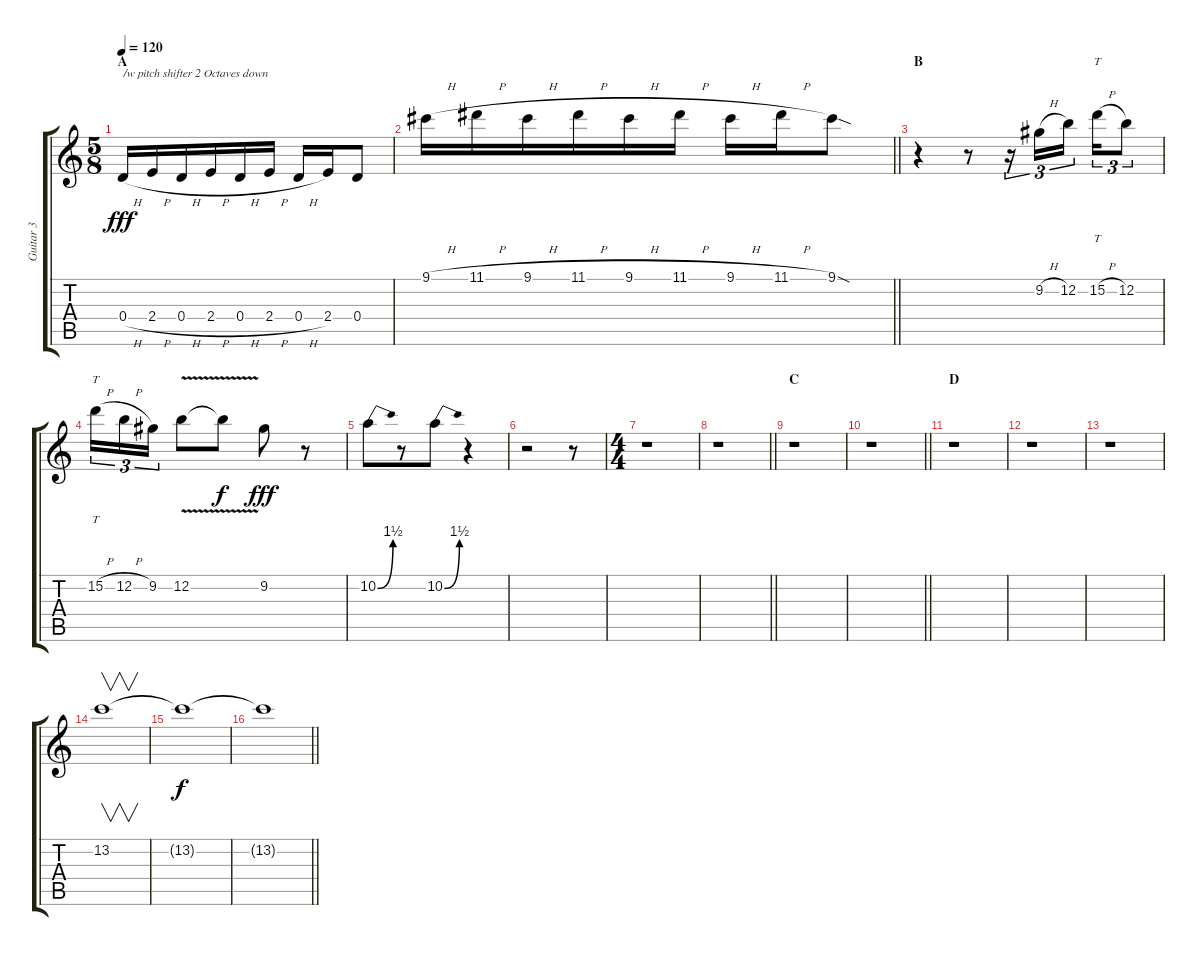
\track ("Guitar 3" "Guitar 3") {instrument distortionguitar}
\staff {score tabs}
\tuning (E4 B3 G3 D3 A2 E2) {hide}
\ts (5 8)
\section ("" "A")
\tempo 120
\tempo 150
\tempo 120
\clef g2
\ks c
0.4{h}.16{txt "/w pitch shifter 2 Octaves down" dy fff volume 0 instrument distortionguitar} 2.4{h}.16 0.4{h}.16 2.4{h}.16 0.4{h}.16 2.4{h}.16 0.4{h}.16 2.4.16 0.4.8 |
\barLineRight lightlight
9.1{h}.16{volume 13} 11.1{h}.16 9.1{h}.16 11.1{h}.16 9.1{h}.16 11.1{h}.16 9.1{h}.16 11.1{h}.16 9.1{sod}.8 |
\section ("" "B")
r.4 r.8 r.16{tu (3 2)} 9.2{h}.16{tu (3 2)} 12.2.16{tu (3 2)} 15.2{h}.16{tt tu (3 2)} 12.2.8{tu (3 2)} |
15.2{h}.16{tt tu (3 2)} 12.2{h}.16{tu (3 2)} 9.2.16{tu (3 2)} 12.2{v}.8 12.2{t}.8{dy f} 9.2.8{dy fff} r.8 |
10.2{be (bend 0 0 60 6)}.8 r.8 10.2{be (bend 0 0 60 6)}.8 r.4 |
r.2 r.8 |
\ts (4 4)
r.1 |
\barLineRight lightlight
r.1 |
\section ("" "C")
r.1 |
\barLineRight lightlight
r.1 |
\section ("" "D")
r.1 |
r.1 |
r.1 |
13.2.1{v} |
13.2{t}.1{dy f} |
\barLineRight lightlight
13.2{t}.1
